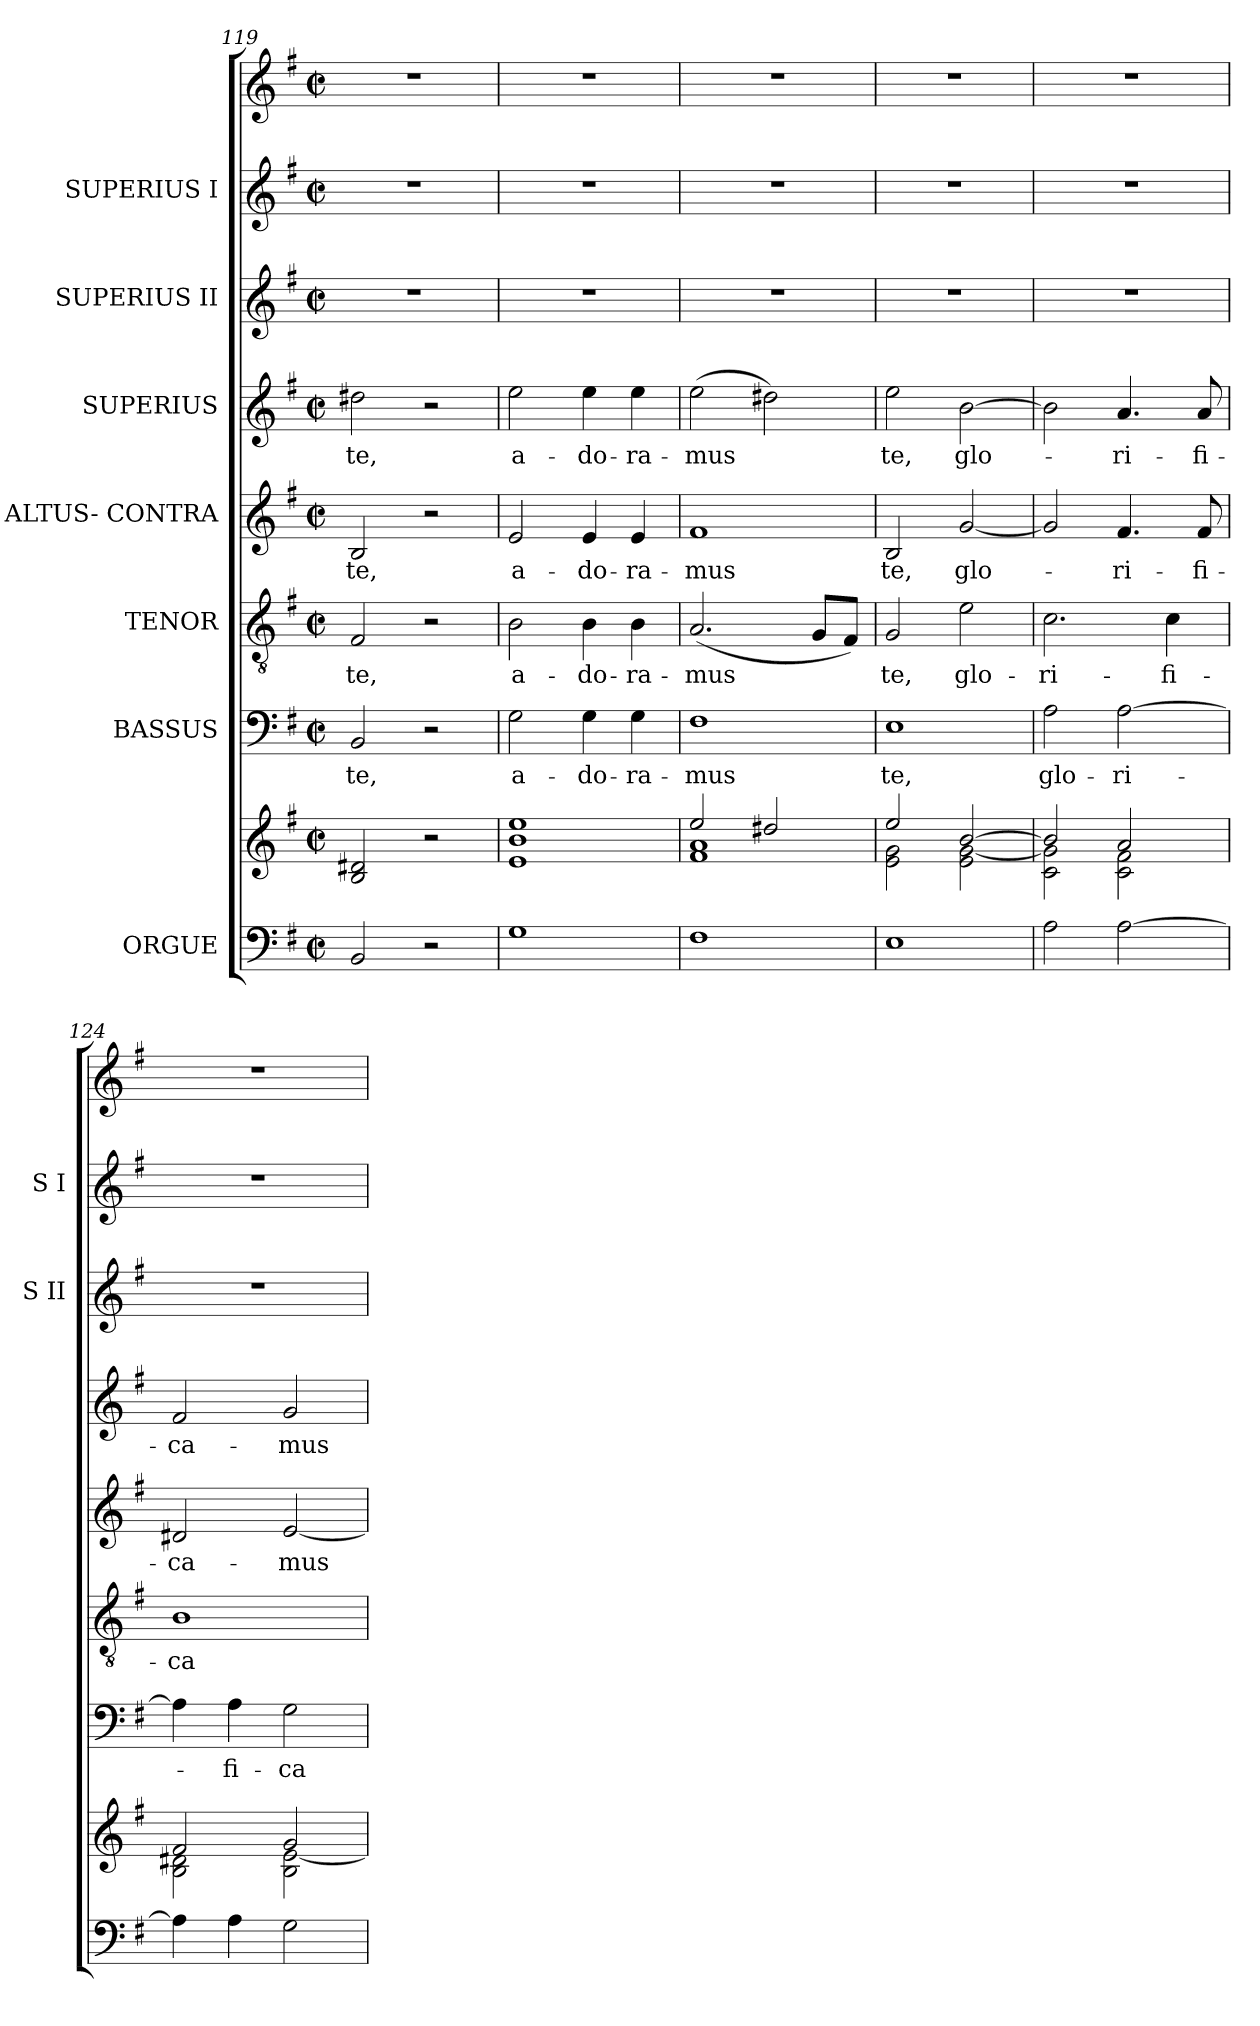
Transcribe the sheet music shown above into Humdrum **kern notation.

**kern	**kern	**kern	**text	**kern	**text	**kern	**text	**kern	**text	**kern	**kern	**kern
*part8	*part8	*part7	*part7	*part6	*part6	*part5	*part5	*part4	*part4	*part3	*part2	*part1
*staff9	*staff8	*staff7	*staff7	*staff6	*staff6	*staff5	*staff5	*staff4	*staff4	*staff3	*staff2	*staff1
*I"ORGUE	*	*I"BASSUS	*	*I"TENOR	*	*I"ALTUS- CONTRA	*	*I"SUPERIUS	*	*I"SUPERIUS II	*I"SUPERIUS I	*
*	*	*	*	*	*	*	*	*	*	*I'S II	*I'S I	*
*clefF4	*clefG2	*clefF4	*	*clefGv2	*	*clefG2	*	*clefG2	*	*clefG2	*clefG2	*clefG2
*k[f#]	*k[f#]	*k[f#]	*	*k[f#]	*	*k[f#]	*	*k[f#]	*	*k[f#]	*k[f#]	*k[f#]
*e:	*e:	*e:	*	*e:	*	*e:	*	*e:	*	*e:	*e:	*e:
*M2/2	*M2/2	*M2/2	*	*M2/2	*	*M2/2	*	*M2/2	*	*M2/2	*M2/2	*M2/2
*met(c|)	*met(c|)	*met(c|)	*	*met(c|)	*	*met(c|)	*	*met(c|)	*	*met(c|)	*met(c|)	*met(c|)
=119	=119	=119	=119	=119	=119	=119	=119	=119	=119	=119	=119	=119
!	!	!	!LO:LY:b	!	!LO:LY:b	!	!LO:LY:b	!	!LO:LY:b	!	!	!
2BB/	2B/ 2d#X/	2BB/	te,	2F#/	te,	2B/	te,	2dd#X\	te,	1r	1r	1r
2r	2r	2r	.	2r	.	2r	.	2r	.	.	.	.
!!LO:PB:g=z
=120	=120	=120	=120	=120	=120	=120	=120	=120	=120	=120	=120	=120
!	!	!	!LO:LY:b	!	!LO:LY:b	!	!LO:LY:b	!	!LO:LY:b	!	!	!
1G	1e 1b 1ee	2G\	a-	2B\	a-	2e/	a-	2ee\	a-	1r	1r	1r
!	!	!	!LO:LY:b	!	!LO:LY:b	!	!LO:LY:b	!	!LO:LY:b	!	!	!
.	.	4G\	-do-	4B\	-do-	4e/	-do-	4ee\	-do-	.	.	.
!	!	!	!LO:LY:b	!	!LO:LY:b	!	!LO:LY:b	!	!LO:LY:b	!	!	!
.	.	4G\	-ra-	4B\	-ra-	4e/	-ra-	4ee\	-ra-	.	.	.
=121	=121	=121	=121	=121	=121	=121	=121	=121	=121	=121	=121	=121
*	*^	*	*	*	*	*	*	*	*	*	*	*
!	!	!	!	!LO:LY:b	!	!LO:LY:b	!	!LO:LY:b	!	!LO:LY:b	!	!	!
1F#	2ee/	1f# 1a	1F#	-mus	(<2.A/	-mus	1f#	-mus	(>2ee\	-mus	1r	1r	1r
.	2dd#X/	.	.	.	.	.	.	.	2dd#X\)	.	.	.	.
.	.	.	.	.	8G/L	.	.	.	.	.	.	.	.
.	.	.	.	.	8F#/J)	.	.	.	.	.	.	.	.
=122	=122	=122	=122	=122	=122	=122	=122	=122	=122	=122	=122	=122	=122
!	!	!	!	!LO:LY:b	!	!LO:LY:b	!	!LO:LY:b	!	!LO:LY:b	!	!	!
1E	2ee/	2e\ 2g\	1E	te,	2G/	te,	2B/	te,	2ee\	te,	1r	1r	1r
!	!	!	!	!	!	!LO:LY:b	!	!LO:LY:b	!	!LO:LY:b	!	!	!
.	[>2b/	2e\ [<2g\	.	.	2e\	glo-	[2g/	glo-	[2b\	glo-	.	.	.
=123	=123	=123	=123	=123	=123	=123	=123	=123	=123	=123	=123	=123	=123
!	!	!	!	!LO:LY:b	!	!LO:LY:b	!	!	!	!	!	!	!
2A\	2b/]	2c\ 2g\]	2A\	glo-	2.c\	-ri-	2g/]	.	2b\]	.	1r	1r	1r
!	!	!	!	!LO:LY:b	!	!	!	!LO:LY:b	!	!LO:LY:b	!	!	!
[2A\	2a/	2c\ 2f#\	[2A\	-ri-	.	.	4.f#/	-ri-	4.a/	-ri-	.	.	.
!	!	!	!	!	!	!LO:LY:b	!	!	!	!	!	!	!
.	.	.	.	.	4c\	-fi-	.	.	.	.	.	.	.
!	!	!	!	!	!	!	!	!LO:LY:b	!	!LO:LY:b	!	!	!
.	.	.	.	.	.	.	8f#/	-fi-	8a/	-fi-	.	.	.
=124	=124	=124	=124	=124	=124	=124	=124	=124	=124	=124	=124	=124	=124
!	!	!	!	!	!	!LO:LY:b	!	!LO:LY:b	!	!LO:LY:b	!	!	!
4A\]	2f#/	2B\ 2d#X\	4A\]	.	1B	-ca-	2d#X/	-ca-	2f#/	-ca-	1r	1r	1r
!	!	!	!	!LO:LY:b	!	!	!	!	!	!	!	!	!
4A\	.	.	4A\	-fi-	.	.	.	.	.	.	.	.	.
!	!	!	!	!LO:LY:b	!	!	!	!LO:LY:b	!	!LO:LY:b	!	!	!
2G\	2g/	2B\ [<2e\	2G\	-ca-	.	.	[2e/	-mus	2g/	-mus	.	.	.
*	*v	*v	*	*	*	*	*	*	*	*	*	*	*
=	=	=	=	=	=	=	=	=	=	=	=	=
*-	*-	*-	*-	*-	*-	*-	*-	*-	*-	*-	*-	*-
